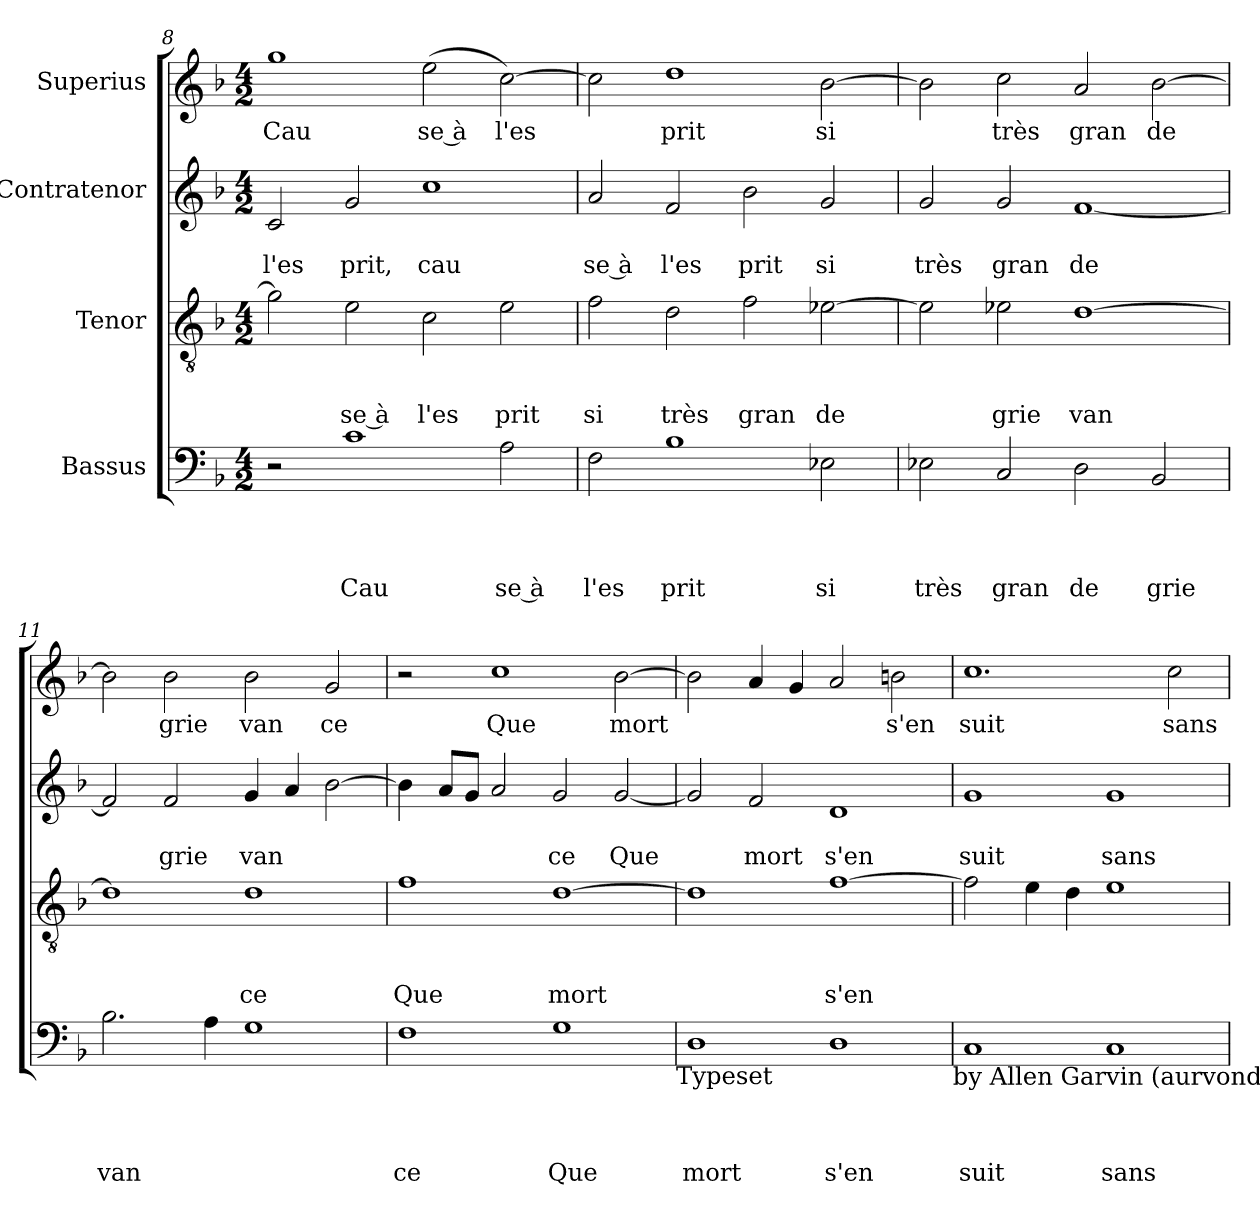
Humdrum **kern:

**kern	**text	**text	**text	**text	**kern	**text	**text	**text	**kern	**text	**text	**kern	**text
*part4	*part4	*part4	*part4	*part4	*part3	*part3	*part3	*part3	*part2	*part2	*part2	*part1	*part1
*staff4	*staff4	*staff4	*staff4	*staff4	*staff3	*staff3	*staff3	*staff3	*staff2	*staff2	*staff2	*staff1	*staff1
*I"Bassus	*	*	*	*	*I"Tenor	*	*	*	*I"Contratenor	*	*	*I"Superius	*
*clefF4	*	*	*	*	*clefGv2	*	*	*	*clefG2	*	*	*clefG2	*
*k[b-]	*	*	*	*	*k[b-]	*	*	*	*k[b-]	*	*	*k[b-]	*
*F:	*	*	*	*	*F:	*	*	*	*F:	*	*	*F:	*
*M4/2	*	*	*	*	*M4/2	*	*	*	*M4/2	*	*	*M4/2	*
=8	=8	=8	=8	=8	=8	=8	=8	=8	=8	=8	=8	=8	=8
!	!	!	!	!	!	!	!	!	!	!	!LO:LY:b	!	!LO:LY:b
2r	.	.	.	.	2g\]	.	.	.	2c/	.	l'es	1gg	Cau
!	!	!	!	!LO:LY:b	!	!	!	!LO:LY:b:rj	!	!	!LO:LY:b	!	!
1c	.	.	.	Cau	2e\	.	.	se à	2g/	.	prit,	.	.
!	!	!	!	!	!	!	!	!LO:LY:b	!	!	!LO:LY:b	!	!LO:LY:b:rj
.	.	.	.	.	2c\	.	.	l'es	1cc	.	cau	(<2ee\	se à
!	!	!	!	!LO:LY:b:rj	!	!	!	!LO:LY:b	!	!	!	!	!LO:LY:b
2A\	.	.	.	se à	2e\	.	.	prit	.	.	.	[>2cc\)	l'es
=9	=9	=9	=9	=9	=9	=9	=9	=9	=9	=9	=9	=9	=9
!	!	!	!	!LO:LY:b	!	!	!	!LO:LY:b	!	!	!LO:LY:b:rj	!	!
2F\	.	.	.	l'es	2f\	.	.	si	2a/	.	se à	2cc\]	.
!	!	!	!	!LO:LY:b	!	!	!	!LO:LY:b	!	!	!LO:LY:b	!	!LO:LY:b
1B-	.	.	.	prit	2d\	.	.	très	2f/	.	l'es	1dd	prit
!	!	!	!	!	!	!	!	!LO:LY:b	!	!	!LO:LY:b	!	!
.	.	.	.	.	2f\	.	.	gran	2b-\	.	prit	.	.
!	!	!	!	!LO:LY:b	!	!	!	!LO:LY:b	!	!	!LO:LY:b	!	!LO:LY:b
2E-X\	.	.	.	si	[>2e-X\	.	.	de	2g/	.	si	[>2b-\	si
=10	=10	=10	=10	=10	=10	=10	=10	=10	=10	=10	=10	=10	=10
!	!	!	!	!LO:LY:b	!	!	!	!	!	!	!LO:LY:b	!	!
2E-X\	.	.	.	très	2e-\]	.	.	.	2g/	.	très	2b-\]	.
!	!	!	!	!LO:LY:b	!	!	!	!LO:LY:b	!	!	!LO:LY:b	!	!LO:LY:b
2C/	.	.	.	gran	2e-X\	.	.	grie	2g/	.	gran	2cc\	très
!	!	!	!	!LO:LY:b	!	!	!	!LO:LY:b	!	!	!LO:LY:b	!	!LO:LY:b
2D\	.	.	.	de	[>1d	.	.	van	[<1f	.	de	2a/	gran
!	!	!	!	!LO:LY:b	!	!	!	!	!	!	!	!	!LO:LY:b
2BB-/	.	.	.	grie	.	.	.	.	.	.	.	[>2b-\	de
=11	=11	=11	=11	=11	=11	=11	=11	=11	=11	=11	=11	=11	=11
!	!	!	!	!LO:LY:b	!	!	!	!	!	!	!	!	!
2.B-\	.	.	.	van	1d]	.	.	.	2f/]	.	.	2b-\]	.
!	!	!	!	!	!	!	!	!	!	!	!LO:LY:b	!	!LO:LY:b
.	.	.	.	.	.	.	.	.	2f/	.	grie	2b-\	grie
4A\	.	.	.	.	.	.	.	.	.	.	.	.	.
!	!	!	!	!	!	!	!	!LO:LY:b	!	!	!LO:LY:b	!	!LO:LY:b
1G	.	.	.	.	1d	.	.	ce	4g/	.	van	2b-\	van
.	.	.	.	.	.	.	.	.	4a/	.	.	.	.
!	!	!	!	!	!	!	!	!	!	!	!	!	!LO:LY:b
.	.	.	.	.	.	.	.	.	[<2b-\	.	.	2g/	ce
!!LO:LB:g=z
=12	=12	=12	=12	=12	=12	=12	=12	=12	=12	=12	=12	=12	=12
!	!	!	!	!LO:LY:b	!	!	!	!LO:LY:b	!	!	!	!	!
1F	.	.	.	ce	1f	.	.	Que	4b-\]	.	.	2r	.
.	.	.	.	.	.	.	.	.	8a/L	.	.	.	.
.	.	.	.	.	.	.	.	.	8g/J	.	.	.	.
!	!	!	!	!	!	!	!	!	!	!	!	!	!LO:LY:b
.	.	.	.	.	.	.	.	.	2a/	.	.	1cc	Que
!	!	!	!	!LO:LY:b	!	!	!	!LO:LY:b	!	!	!LO:LY:b	!	!
1G	.	.	.	Que	[>1d	.	.	mort	2g/	.	ce	.	.
!	!	!	!	!	!	!	!	!	!	!	!LO:LY:b	!	!LO:LY:b
.	.	.	.	.	.	.	.	.	[<2g/	.	Que	[>2b-\	mort
!LO:TX:b:t=Typeset	!	!	!	!	!	!	!	!	!	!	!	!	!
=13	=13	=13	=13	=13	=13	=13	=13	=13	=13	=13	=13	=13	=13
!	!	!	!	!LO:LY:b	!	!	!	!	!	!	!	!	!
1D	.	.	.	mort	1d]	.	.	.	2g/]	.	.	2b-\]	.
!	!	!	!	!	!	!	!	!	!	!	!LO:LY:b	!	!
.	.	.	.	.	.	.	.	.	2f/	.	mort	4a/	.
.	.	.	.	.	.	.	.	.	.	.	.	4g/	.
!	!	!	!	!LO:LY:b	!	!	!	!LO:LY:b	!	!	!LO:LY:b	!	!
1D	.	.	.	s'en	[>1f	.	.	s'en	1d	.	s'en	2a/	.
!	!	!	!	!	!	!	!	!	!	!	!	!	!LO:LY:b
.	.	.	.	.	.	.	.	.	.	.	.	2bn\	s'en
!LO:TX:b:t=by Allen Garvin (aurvondel@gmail.com)	!	!	!	!	!	!	!	!	!	!	!	!	!
=14	=14	=14	=14	=14	=14	=14	=14	=14	=14	=14	=14	=14	=14
!	!	!	!	!LO:LY:b	!	!	!	!	!	!	!LO:LY:b	!	!LO:LY:b
1C	.	.	.	suit	2f\]	.	.	.	1g	.	suit	1.cc	suit
.	.	.	.	.	4e\	.	.	.	.	.	.	.	.
.	.	.	.	.	4d\	.	.	.	.	.	.	.	.
!	!	!	!	!LO:LY:b	!	!	!	!	!	!	!LO:LY:b	!	!
1C	.	.	.	sans	1e	.	.	.	1g	.	sans	.	.
!	!	!	!	!	!	!	!	!	!	!	!	!	!LO:LY:b
.	.	.	.	.	.	.	.	.	.	.	.	2cc\	sans
=	=	=	=	=	=	=	=	=	=	=	=	=	=
*-	*-	*-	*-	*-	*-	*-	*-	*-	*-	*-	*-	*-	*-
